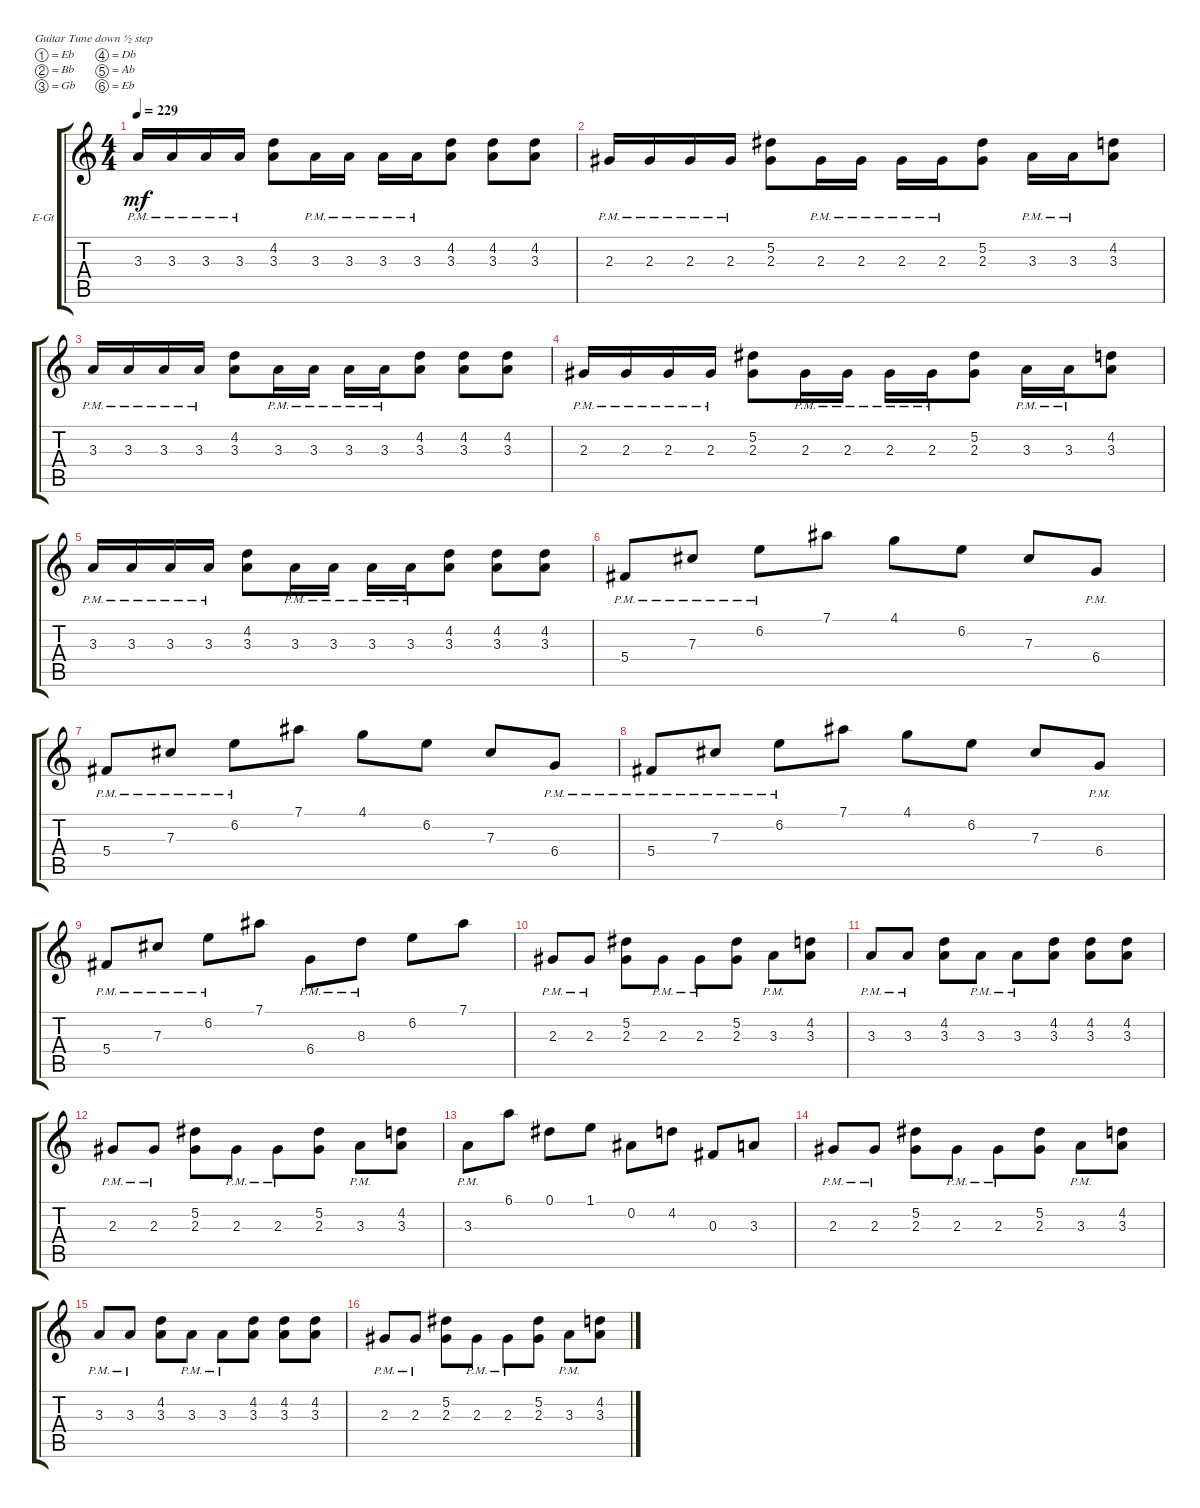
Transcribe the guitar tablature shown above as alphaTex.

\defaultSystemsLayout 4
\bracketExtendMode groupsimilarinstruments
\firstSystemTrackNameOrientation horizontal
\otherSystemsTrackNameOrientation horizontal
\track ("Electric Guitar" "E-Gt") {instrument overdrivenguitar}
\staff {score tabs}
\tuning (Eb4 Bb3 Gb3 Db3 Ab2 Eb2)
\ts (4 4)
\tempo 229
\clef g2
\ks c
3.3{pm}.16{dy mf} 3.3{pm}.16 3.3{pm}.16 3.3{pm}.16 (3.3 4.2).8 3.3{pm}.16 3.3{pm}.16 3.3{pm}.16 3.3{pm}.16 (3.3 4.2).8 (3.3 4.2).8 (3.3 4.2).8 |
2.3{pm}.16 2.3{pm}.16 2.3{pm}.16 2.3{pm}.16 (2.3 5.2).8 2.3{pm}.16 2.3{pm}.16 2.3{pm}.16 2.3{pm}.16 (2.3 5.2).8 3.3{pm}.16 3.3{pm}.16 (3.3 4.2).8 |
3.3{pm}.16 3.3{pm}.16 3.3{pm}.16 3.3{pm}.16 (3.3 4.2).8 3.3{pm}.16 3.3{pm}.16 3.3{pm}.16 3.3{pm}.16 (3.3 4.2).8 (3.3 4.2).8 (3.3 4.2).8 |
2.3{pm}.16 2.3{pm}.16 2.3{pm}.16 2.3{pm}.16 (2.3 5.2).8 2.3{pm}.16 2.3{pm}.16 2.3{pm}.16 2.3{pm}.16 (2.3 5.2).8 3.3{pm}.16 3.3{pm}.16 (3.3 4.2).8 |
3.3{pm}.16 3.3{pm}.16 3.3{pm}.16 3.3{pm}.16 (3.3 4.2).8 3.3{pm}.16 3.3{pm}.16 3.3{pm}.16 3.3{pm}.16 (3.3 4.2).8 (3.3 4.2).8 (3.3 4.2).8 |
5.4{pm}.8 7.3{pm}.8 6.2{pm}.8 7.1.8 4.1.8 6.2.8 7.3.8 6.4{pm}.8 |
5.4{pm}.8 7.3{pm}.8 6.2{pm}.8 7.1.8 4.1.8 6.2.8 7.3.8 6.4{pm}.8 |
5.4{pm}.8 7.3{pm}.8 6.2{pm}.8 7.1.8 4.1.8 6.2.8 7.3.8 6.4{pm}.8 |
5.4{pm}.8 7.3{pm}.8 6.2{pm}.8 7.1.8 6.4{pm}.8 8.3{pm}.8 6.2.8 7.1.8 |
2.3{pm}.8 2.3{pm}.8 (5.2 2.3).8 2.3{pm}.8 2.3{pm}.8 (2.3 5.2).8 3.3{pm}.8 (3.3 4.2).8 |
3.3{pm}.8 3.3{pm}.8 (4.2 3.3).8 3.3{pm}.8 3.3{pm}.8 (4.2 3.3).8 (3.3 4.2).8 (3.3 4.2).8 |
2.3{pm}.8 2.3{pm}.8 (5.2 2.3).8 2.3{pm}.8 2.3{pm}.8 (2.3 5.2).8 3.3{pm}.8 (3.3 4.2).8 |
3.3{pm}.8 6.1.8 0.1.8 1.1.8 0.2.8 4.2.8 0.3.8 3.3.8 |
2.3{pm}.8 2.3{pm}.8 (5.2 2.3).8 2.3{pm}.8 2.3{pm}.8 (2.3 5.2).8 3.3{pm}.8 (3.3 4.2).8 |
3.3{pm}.8 3.3{pm}.8 (4.2 3.3).8 3.3{pm}.8 3.3{pm}.8 (4.2 3.3).8 (3.3 4.2).8 (3.3 4.2).8 |
2.3{pm}.8 2.3{pm}.8 (5.2 2.3).8 2.3{pm}.8 2.3{pm}.8 (2.3 5.2).8 3.3{pm}.8 (3.3 4.2).8
